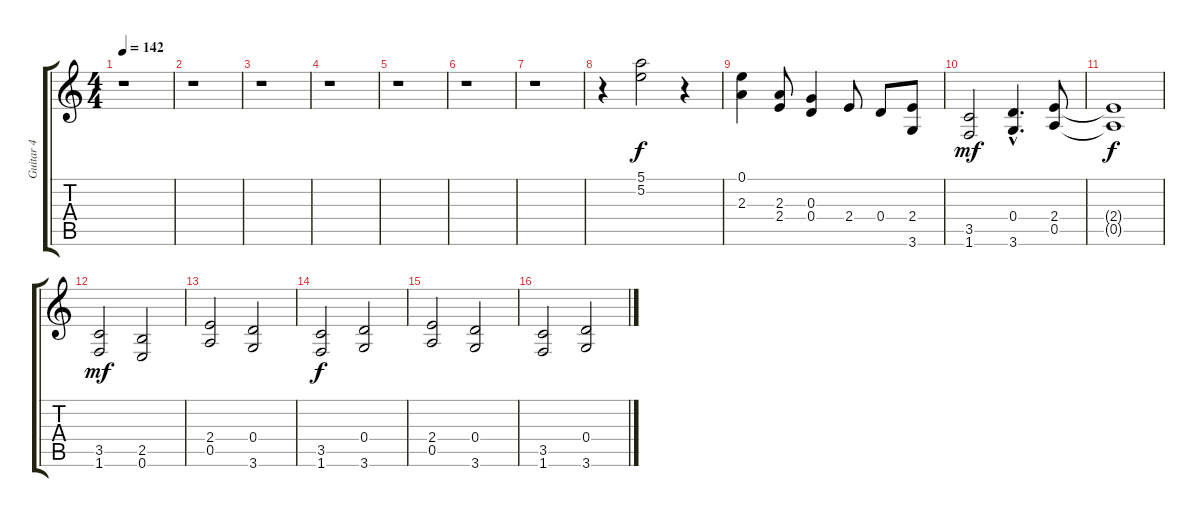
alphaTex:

\track ("Guitar 4" "Guitar 4") {instrument overdrivenguitar}
\staff {score tabs}
\tuning (E4 B3 G3 D3 A2 E2) {hide}
\ts (4 4)
\tempo 142
\clef g2
\ks c
r.1{dy f} |
r.1 |
r.1 |
r.1 |
r.1 |
r.1 |
r.1 |
r.4 (5.1 5.2).2{volume 1} r.4 |
(0.1 2.3).4 (2.3 2.4).8 (0.3 0.4).4 2.4.8 0.4.8 (2.4 3.6).8 |
(3.5 1.6).2{dy mf} (0.4{hac} 3.6{hac}).4{d} (2.4 0.5).8 |
(2.4{t} 0.5{t}).1{dy f} |
(3.5 1.6).2{dy mf} (2.5 0.6).2 |
(2.4 0.5).2 (0.4 3.6).2 |
(3.5 1.6).2{dy f} (0.4 3.6).2 |
(2.4 0.5).2 (0.4 3.6).2 |
(3.5 1.6).2 (0.4 3.6).2
